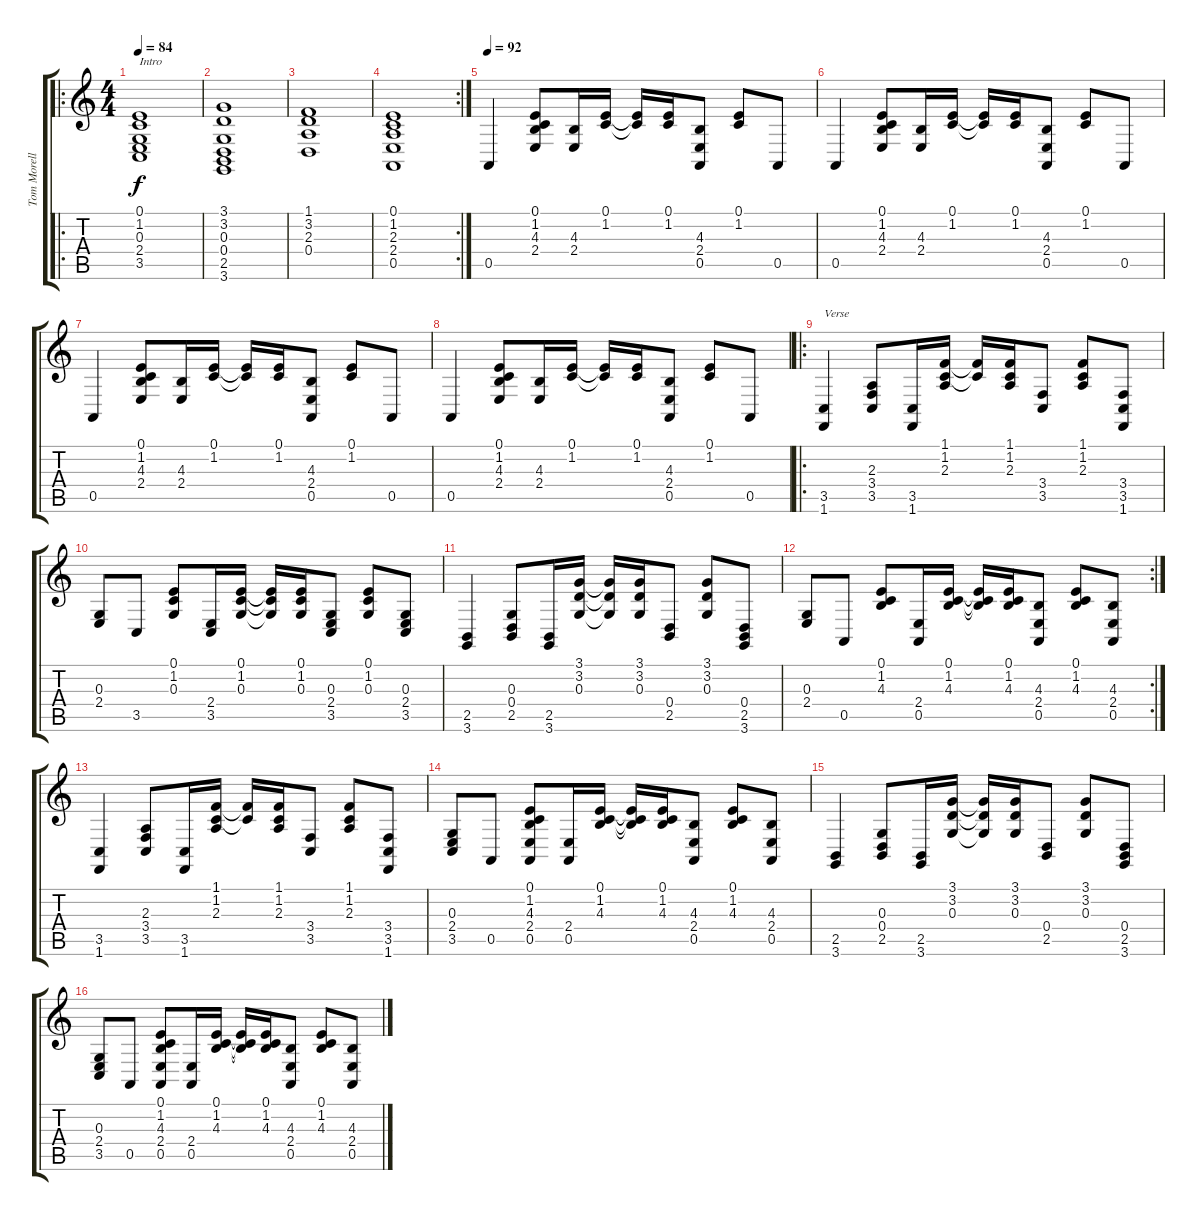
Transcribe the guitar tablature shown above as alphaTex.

\track ("Tom Morello" "Tom Morell") {instrument pad2warm}
\staff {score tabs}
\tuning (E4 B3 G3 D3 A2 E2) {hide}
\ro
\ts (4 4)
\tempo 84
\clef g2
\ks c
(0.1 1.2 0.3 2.4 3.5).1{txt "Intro" dy f instrument pad2warm} |
(3.1 3.2 0.3 0.4 2.5 3.6).1 |
(1.1 3.2 2.3 0.4).1 |
\rc 2
(0.1 1.2 2.3 2.4 0.5).1 |
\tempo 92
0.5.4{instrument electricguitarclean} (0.1 1.2 4.3 2.4).8 (4.3 2.4).16 (0.1 1.2).16 (0.1{t} 1.2{t}).16 (0.1 1.2).16 (4.3 2.4 0.5).8 (0.1 1.2).8 0.5.8 |
0.5.4 (0.1 1.2 4.3 2.4).8 (4.3 2.4).16 (0.1 1.2).16 (0.1{t} 1.2{t}).16 (0.1 1.2).16 (4.3 2.4 0.5).8 (0.1 1.2).8 0.5.8 |
0.5.4 (0.1 1.2 4.3 2.4).8 (4.3 2.4).16 (0.1 1.2).16 (0.1{t} 1.2{t}).16 (0.1 1.2).16 (4.3 2.4 0.5).8 (0.1 1.2).8 0.5.8 |
0.5.4 (0.1 1.2 4.3 2.4).8 (4.3 2.4).16 (0.1 1.2).16 (0.1{t} 1.2{t}).16 (0.1 1.2).16 (4.3 2.4 0.5).8 (0.1 1.2).8 0.5.8 |
\ro
(3.5 1.6).4{txt "Verse" instrument electricguitarclean} (2.3 3.4 3.5).8 (3.5 1.6).16 (1.1 1.2 2.3).16 (1.1{t} 1.2{t}).16 (1.1 1.2 2.3).16 (3.4 3.5).8 (1.1 1.2 2.3).8 (3.4 3.5 1.6).8 |
(0.3 2.4).8 3.5.8 (0.1 1.2 0.3).8 (2.4 3.5).16 (0.1 1.2 0.3).16 (0.1{t} 1.2{t} 0.3{t}).16 (0.1 1.2 0.3).16 (0.3 2.4 3.5).8 (0.1 1.2 0.3).8 (0.3 2.4 3.5).8 |
(2.5 3.6).4 (0.3 0.4 2.5).8 (2.5 3.6).16 (3.1 3.2 0.3).16 (3.1{t} 3.2{t} 0.3{t}).16 (3.1 3.2 0.3).16 (0.4 2.5).8 (3.1 3.2 0.3).8 (0.4 2.5 3.6).8 |
\rc 2
(0.3 2.4).8 0.5.8 (0.1 1.2 4.3).8 (2.4 0.5).16 (0.1 1.2 4.3).16 (0.1{t} 1.2{t} 4.3{t}).16 (0.1 1.2 4.3).16 (4.3 2.4 0.5).8 (0.1 1.2 4.3).8 (4.3 2.4 0.5).8 |
(3.5 1.6).4{instrument electricguitarclean} (2.3 3.4 3.5).8 (3.5 1.6).16 (1.1 1.2 2.3).16 (1.1{t} 1.2{t}).16 (1.1 1.2 2.3).16 (3.4 3.5).8 (1.1 1.2 2.3).8 (3.4 3.5 1.6).8 |
(0.3 2.4 3.5).8 0.5.8 (0.1 1.2 4.3 2.4 0.5).8 (2.4 0.5).16 (0.1 1.2 4.3).16 (0.1{t} 1.2{t} 4.3{t}).16 (0.1 1.2 4.3).16 (4.3 2.4 0.5).8 (0.1 1.2 4.3).8 (4.3 2.4 0.5).8 |
(2.5 3.6).4 (0.3 0.4 2.5).8 (2.5 3.6).16 (3.1 3.2 0.3).16 (3.1{t} 3.2{t} 0.3{t}).16 (3.1 3.2 0.3).16 (0.4 2.5).8 (3.1 3.2 0.3).8 (0.4 2.5 3.6).8 |
(0.3 2.4 3.5).8 0.5.8 (0.1 1.2 4.3 2.4 0.5).8 (2.4 0.5).16 (0.1 1.2 4.3).16 (0.1{t} 1.2{t} 4.3{t}).16 (0.1 1.2 4.3).16 (4.3 2.4 0.5).8 (0.1 1.2 4.3).8 (4.3 2.4 0.5).8
